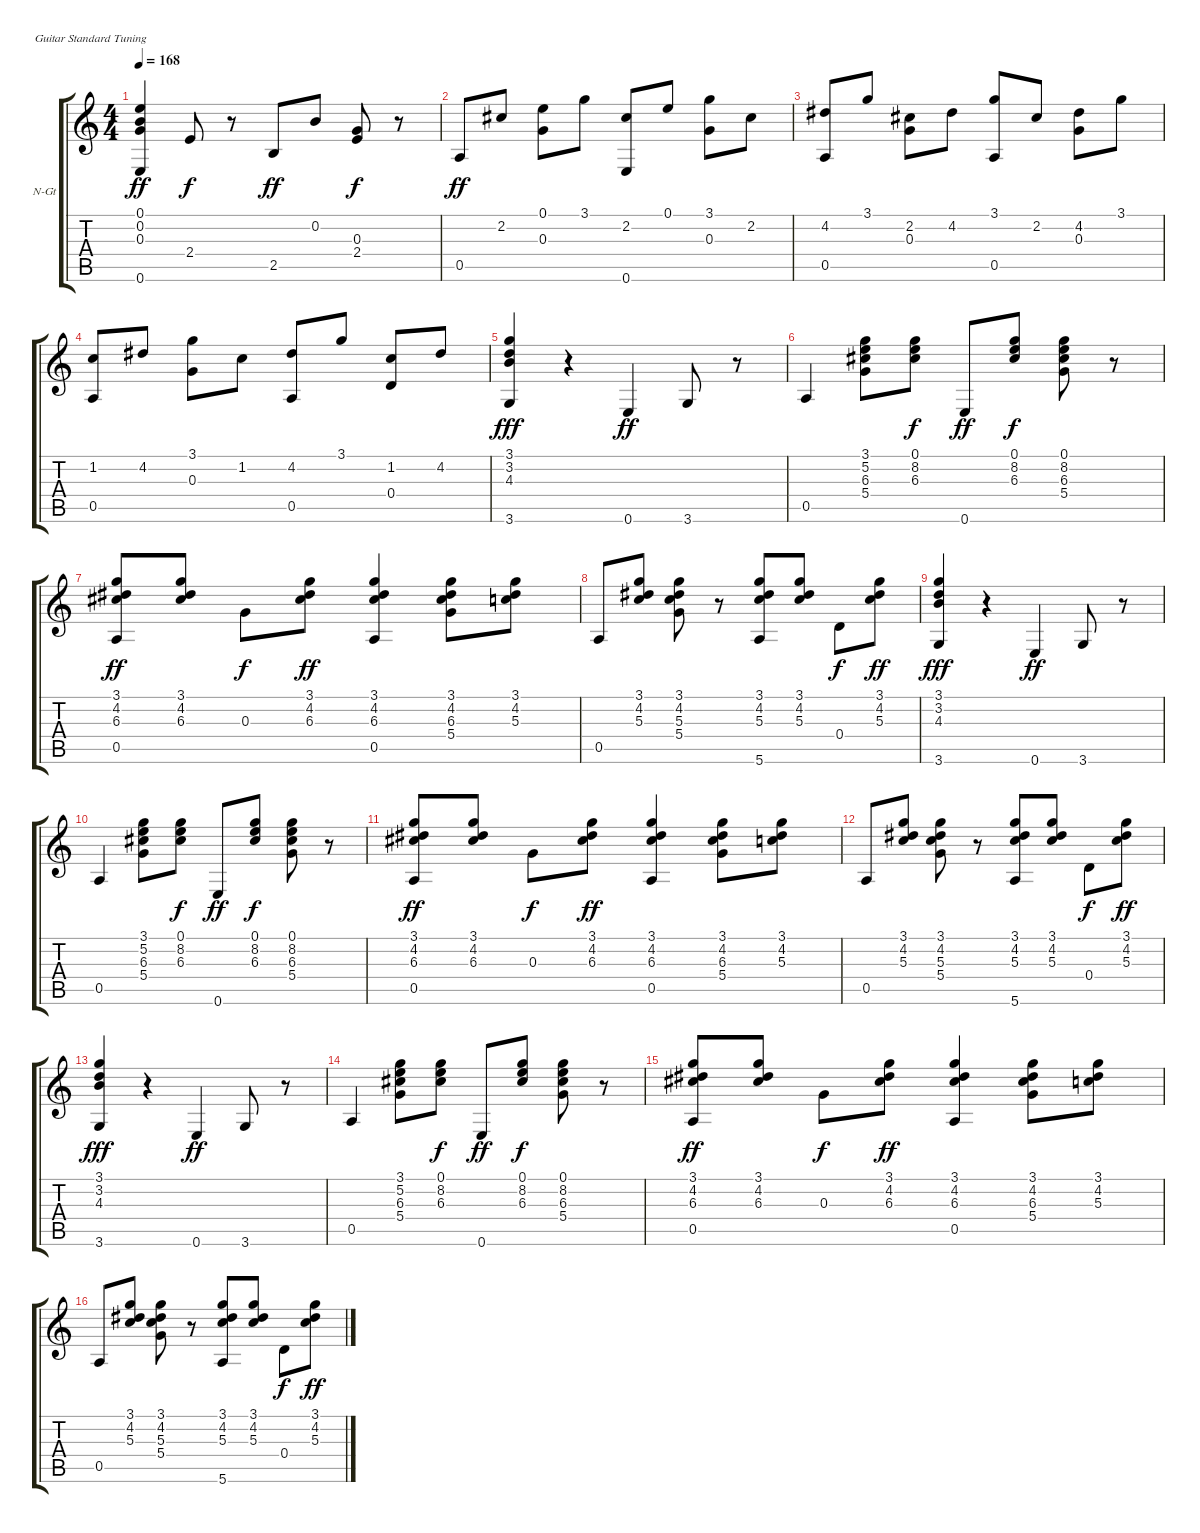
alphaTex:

\bracketExtendMode groupsimilarinstruments
\firstSystemTrackNameOrientation horizontal
\otherSystemsTrackNameOrientation horizontal
\track ("dr" "N-Gt") {instrument acousticguitarnylon}
\staff {score tabs}
\tuning (E4 B3 G3 D3 A2 E2)
\ts (4 4)
\tempo 168
\clef g2
\ks c
(0.1 0.2 0.3 0.6).4{dy ff} 2.4.8{dy f} r.8 2.5.8{dy ff} 0.2.8 (0.3 2.4).8{dy f} r.8 |
0.5.8{dy ff} 2.2.8 (0.1 0.3).8 3.1.8 (2.2 0.6).8 0.1.8 (3.1 0.3).8 2.2.8 |
(4.2 0.5).8 3.1.8 (2.2 0.3).8 4.2.8 (3.1 0.5).8 2.2.8 (4.2 0.3).8 3.1.8 |
(1.2 0.5).8 4.2.8 (3.1 0.3).8 1.2.8 (4.2 0.5).8 3.1.8 (1.2 0.4).8 4.2.8 |
(3.1 3.2 4.3 3.6).4{dy fff} r.4 0.6.4{dy ff} 3.6.8 r.8 |
0.5.4 (3.1 5.2 6.3 5.4).8 (0.1 8.2 6.3).8{dy f} 0.6.8{dy ff} (0.1 8.2 6.3).8{dy f} (0.1 8.2 6.3 5.4).8 r.8 |
(3.1 4.2 6.3 0.5).8{dy ff} (3.1 4.2 6.3).8 0.3.8{dy f} (3.1 4.2 6.3).8{dy ff} (3.1 4.2 6.3 0.5).4 (3.1 4.2 6.3 5.4).8 (3.1 4.2 5.3).8 |
0.5.8 (3.1 4.2 5.3).8 (3.1 4.2 5.3 5.4).8 r.8 (3.1 4.2 5.3 5.6).8 (3.1 4.2 5.3).8 0.4.8{dy f} (3.1 4.2 5.3).8{dy ff} |
(3.1 3.2 4.3 3.6).4{dy fff} r.4 0.6.4{dy ff} 3.6.8 r.8 |
0.5.4 (3.1 5.2 6.3 5.4).8 (0.1 8.2 6.3).8{dy f} 0.6.8{dy ff} (0.1 8.2 6.3).8{dy f} (0.1 8.2 6.3 5.4).8 r.8 |
(3.1 4.2 6.3 0.5).8{dy ff} (3.1 4.2 6.3).8 0.3.8{dy f} (3.1 4.2 6.3).8{dy ff} (3.1 4.2 6.3 0.5).4 (3.1 4.2 6.3 5.4).8 (3.1 4.2 5.3).8 |
0.5.8 (3.1 4.2 5.3).8 (3.1 4.2 5.3 5.4).8 r.8 (3.1 4.2 5.3 5.6).8 (3.1 4.2 5.3).8 0.4.8{dy f} (3.1 4.2 5.3).8{dy ff} |
(3.1 3.2 4.3 3.6).4{dy fff} r.4 0.6.4{dy ff} 3.6.8 r.8 |
0.5.4 (3.1 5.2 6.3 5.4).8 (0.1 8.2 6.3).8{dy f} 0.6.8{dy ff} (0.1 8.2 6.3).8{dy f} (0.1 8.2 6.3 5.4).8 r.8 |
(3.1 4.2 6.3 0.5).8{dy ff} (3.1 4.2 6.3).8 0.3.8{dy f} (3.1 4.2 6.3).8{dy ff} (3.1 4.2 6.3 0.5).4 (3.1 4.2 6.3 5.4).8 (3.1 4.2 5.3).8 |
0.5.8 (3.1 4.2 5.3).8 (3.1 4.2 5.3 5.4).8 r.8 (3.1 4.2 5.3 5.6).8 (3.1 4.2 5.3).8 0.4.8{dy f} (3.1 4.2 5.3).8{dy ff}
